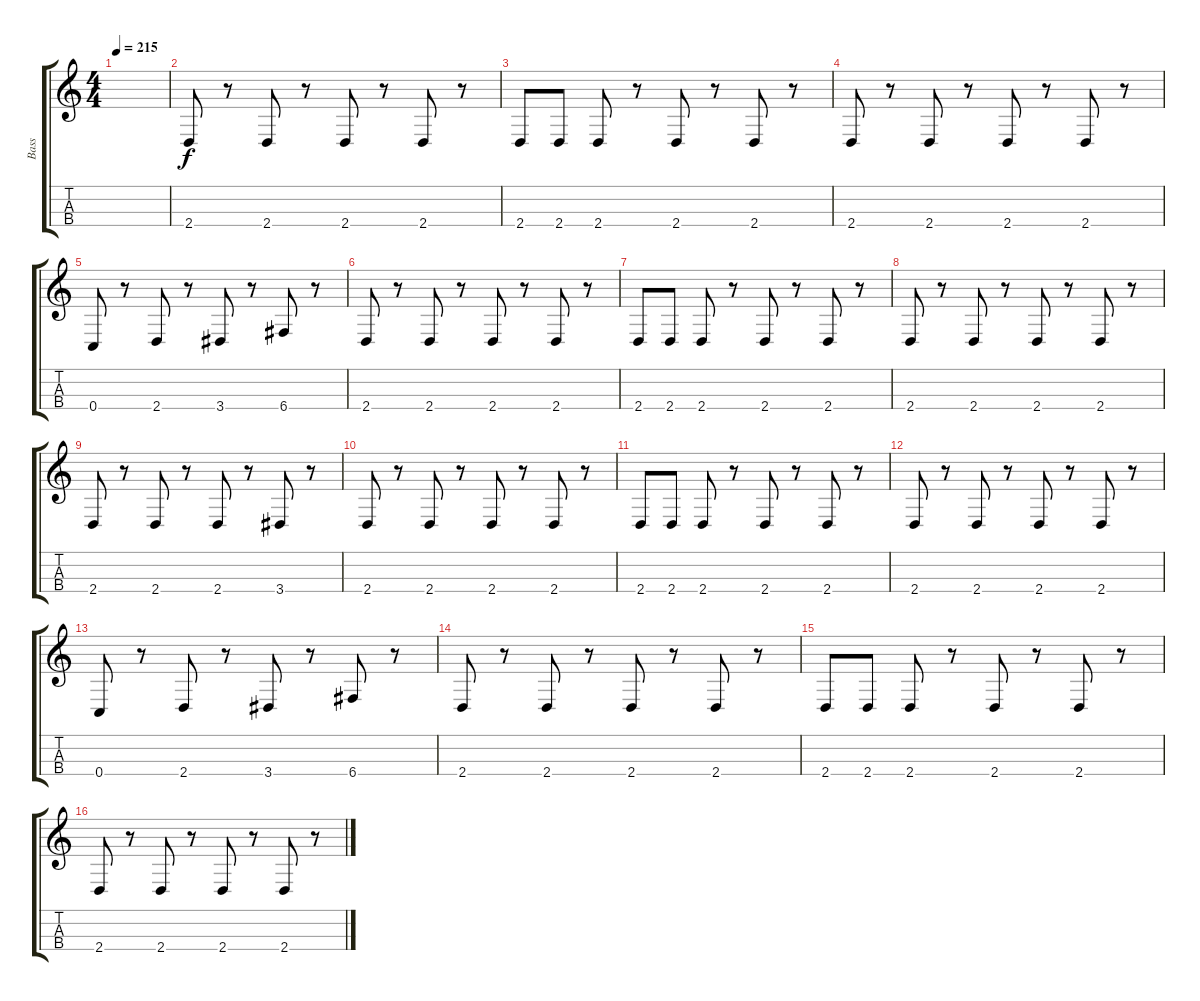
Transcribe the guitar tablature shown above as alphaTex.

\track ("Bass" "Bass") {instrument electricbassfinger}
\staff {score tabs}
\tuning (G3 C3 G2 C2) {hide}
\ts (4 4)
\tempo 215
\clef g2
\ks c
|
2.4.8 r.8 2.4.8 r.8 2.4.8 r.8 2.4.8 r.8 |
2.4.8 2.4.8 2.4.8 r.8 2.4.8 r.8 2.4.8 r.8 |
2.4.8 r.8 2.4.8 r.8 2.4.8 r.8 2.4.8 r.8 |
0.4.8 r.8 2.4.8 r.8 3.4.8 r.8 6.4.8 r.8 |
2.4.8 r.8 2.4.8 r.8 2.4.8 r.8 2.4.8 r.8 |
2.4.8 2.4.8 2.4.8 r.8 2.4.8 r.8 2.4.8 r.8 |
2.4.8 r.8 2.4.8 r.8 2.4.8 r.8 2.4.8 r.8 |
2.4.8 r.8 2.4.8 r.8 2.4.8 r.8 3.4.8 r.8 |
2.4.8 r.8 2.4.8 r.8 2.4.8 r.8 2.4.8 r.8 |
2.4.8 2.4.8 2.4.8 r.8 2.4.8 r.8 2.4.8 r.8 |
2.4.8 r.8 2.4.8 r.8 2.4.8 r.8 2.4.8 r.8 |
0.4.8 r.8 2.4.8 r.8 3.4.8 r.8 6.4.8 r.8 |
2.4.8 r.8 2.4.8 r.8 2.4.8 r.8 2.4.8 r.8 |
2.4.8 2.4.8 2.4.8 r.8 2.4.8 r.8 2.4.8 r.8 |
2.4.8 r.8 2.4.8 r.8 2.4.8 r.8 2.4.8 r.8
